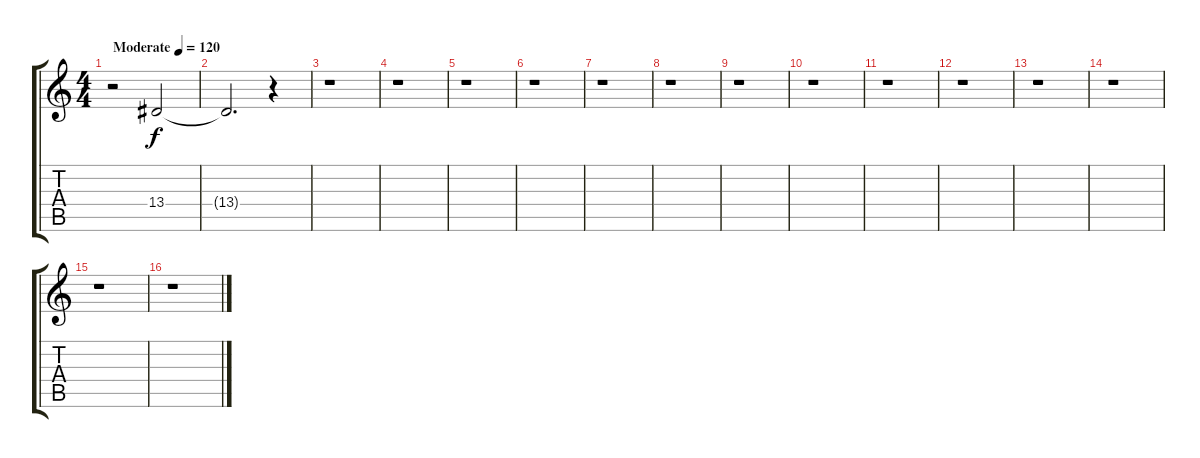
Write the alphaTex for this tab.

\track "" {instrument reversecymbal}
\staff {score tabs}
\tuning (E4 B3 G3 D3 A2 E2) {hide}
\ts (4 4)
\tempo (120 "Moderate")
\tempo 126
\tempo (120 "Moderate")
\clef g2
\ks c
r.2{dy f instrument reversecymbal} 13.4.2 |
13.4{t}.2{d} r.4 |
r.1 |
r.1 |
r.1 |
r.1 |
r.1 |
r.1 |
r.1 |
r.1 |
r.1 |
r.1 |
r.1 |
r.1 |
r.1 |
r.1
